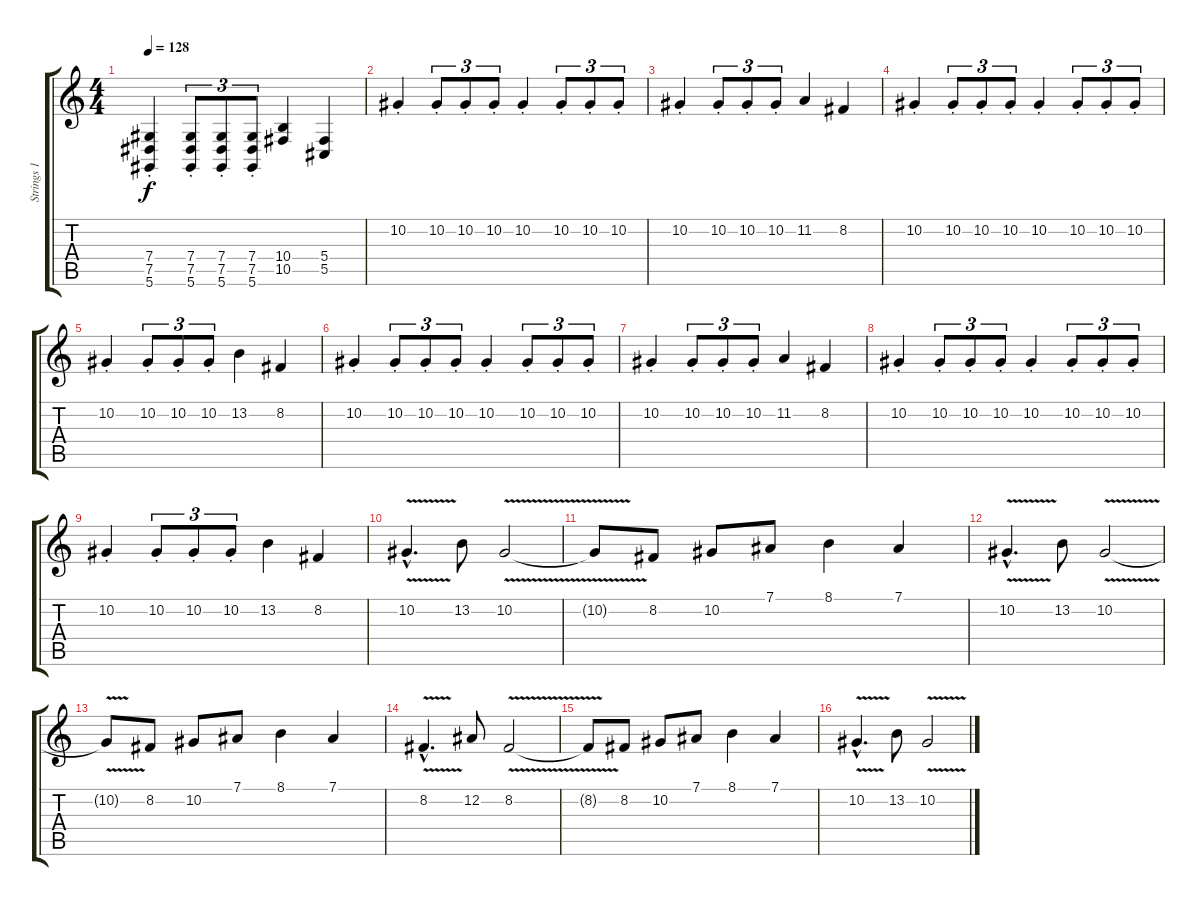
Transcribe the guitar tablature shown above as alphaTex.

\track ("Strings 1" "Strings 1") {instrument stringensemble1}
\staff {score tabs}
\tuning (Eb4 Bb3 Gb3 Db3 Ab2 Eb2) {hide}
\ts (4 4)
\tempo 128
\clef g2
\ks c
(7.4{st} 7.5{st} 5.6{st}).4{dy f} (7.4{st} 7.5{st} 5.6{st}).8{tu (3 2)} (7.4{st} 7.5{st} 5.6{st}).8{tu (3 2)} (7.4{st} 7.5{st} 5.6{st}).8{tu (3 2)} (10.4 10.5).4 (5.4 5.5).4 |
10.2{st}.4{volume 13} 10.2{st}.8{tu (3 2)} 10.2{st}.8{tu (3 2)} 10.2{st}.8{tu (3 2)} 10.2{st}.4 10.2{st}.8{tu (3 2)} 10.2{st}.8{tu (3 2)} 10.2{st}.8{tu (3 2)} |
10.2{st}.4 10.2{st}.8{tu (3 2)} 10.2{st}.8{tu (3 2)} 10.2{st}.8{tu (3 2)} 11.2.4 8.2.4 |
10.2{st}.4{volume 13} 10.2{st}.8{tu (3 2)} 10.2{st}.8{tu (3 2)} 10.2{st}.8{tu (3 2)} 10.2{st}.4 10.2{st}.8{tu (3 2)} 10.2{st}.8{tu (3 2)} 10.2{st}.8{tu (3 2)} |
10.2{st}.4 10.2{st}.8{tu (3 2)} 10.2{st}.8{tu (3 2)} 10.2{st}.8{tu (3 2)} 13.2.4 8.2.4 |
10.2{st}.4{volume 16} 10.2{st}.8{tu (3 2)} 10.2{st}.8{tu (3 2)} 10.2{st}.8{tu (3 2)} 10.2{st}.4 10.2{st}.8{tu (3 2)} 10.2{st}.8{tu (3 2)} 10.2{st}.8{tu (3 2)} |
10.2{st}.4 10.2{st}.8{tu (3 2)} 10.2{st}.8{tu (3 2)} 10.2{st}.8{tu (3 2)} 11.2.4 8.2.4 |
10.2{st}.4 10.2{st}.8{tu (3 2)} 10.2{st}.8{tu (3 2)} 10.2{st}.8{tu (3 2)} 10.2{st}.4 10.2{st}.8{tu (3 2)} 10.2{st}.8{tu (3 2)} 10.2{st}.8{tu (3 2)} |
10.2{st}.4 10.2{st}.8{tu (3 2)} 10.2{st}.8{tu (3 2)} 10.2{st}.8{tu (3 2)} 13.2.4 8.2.4 |
10.2{v hac}.4{d volume 13 balance 2 instrument violin} 13.2.8 10.2{v}.2 |
10.2{t}.8 8.2.8 10.2.8 7.1.8 8.1.4 7.1.4 |
10.2{v hac}.4{d} 13.2.8 10.2{v}.2 |
10.2{t}.8 8.2.8 10.2.8 7.1.8 8.1.4 7.1.4 |
8.2{v hac}.4{d} 12.2.8 8.2{v}.2 |
8.2{t}.8 8.2.8 10.2.8 7.1.8 8.1.4 7.1.4 |
10.2{v hac}.4{d} 13.2.8 10.2{v}.2
